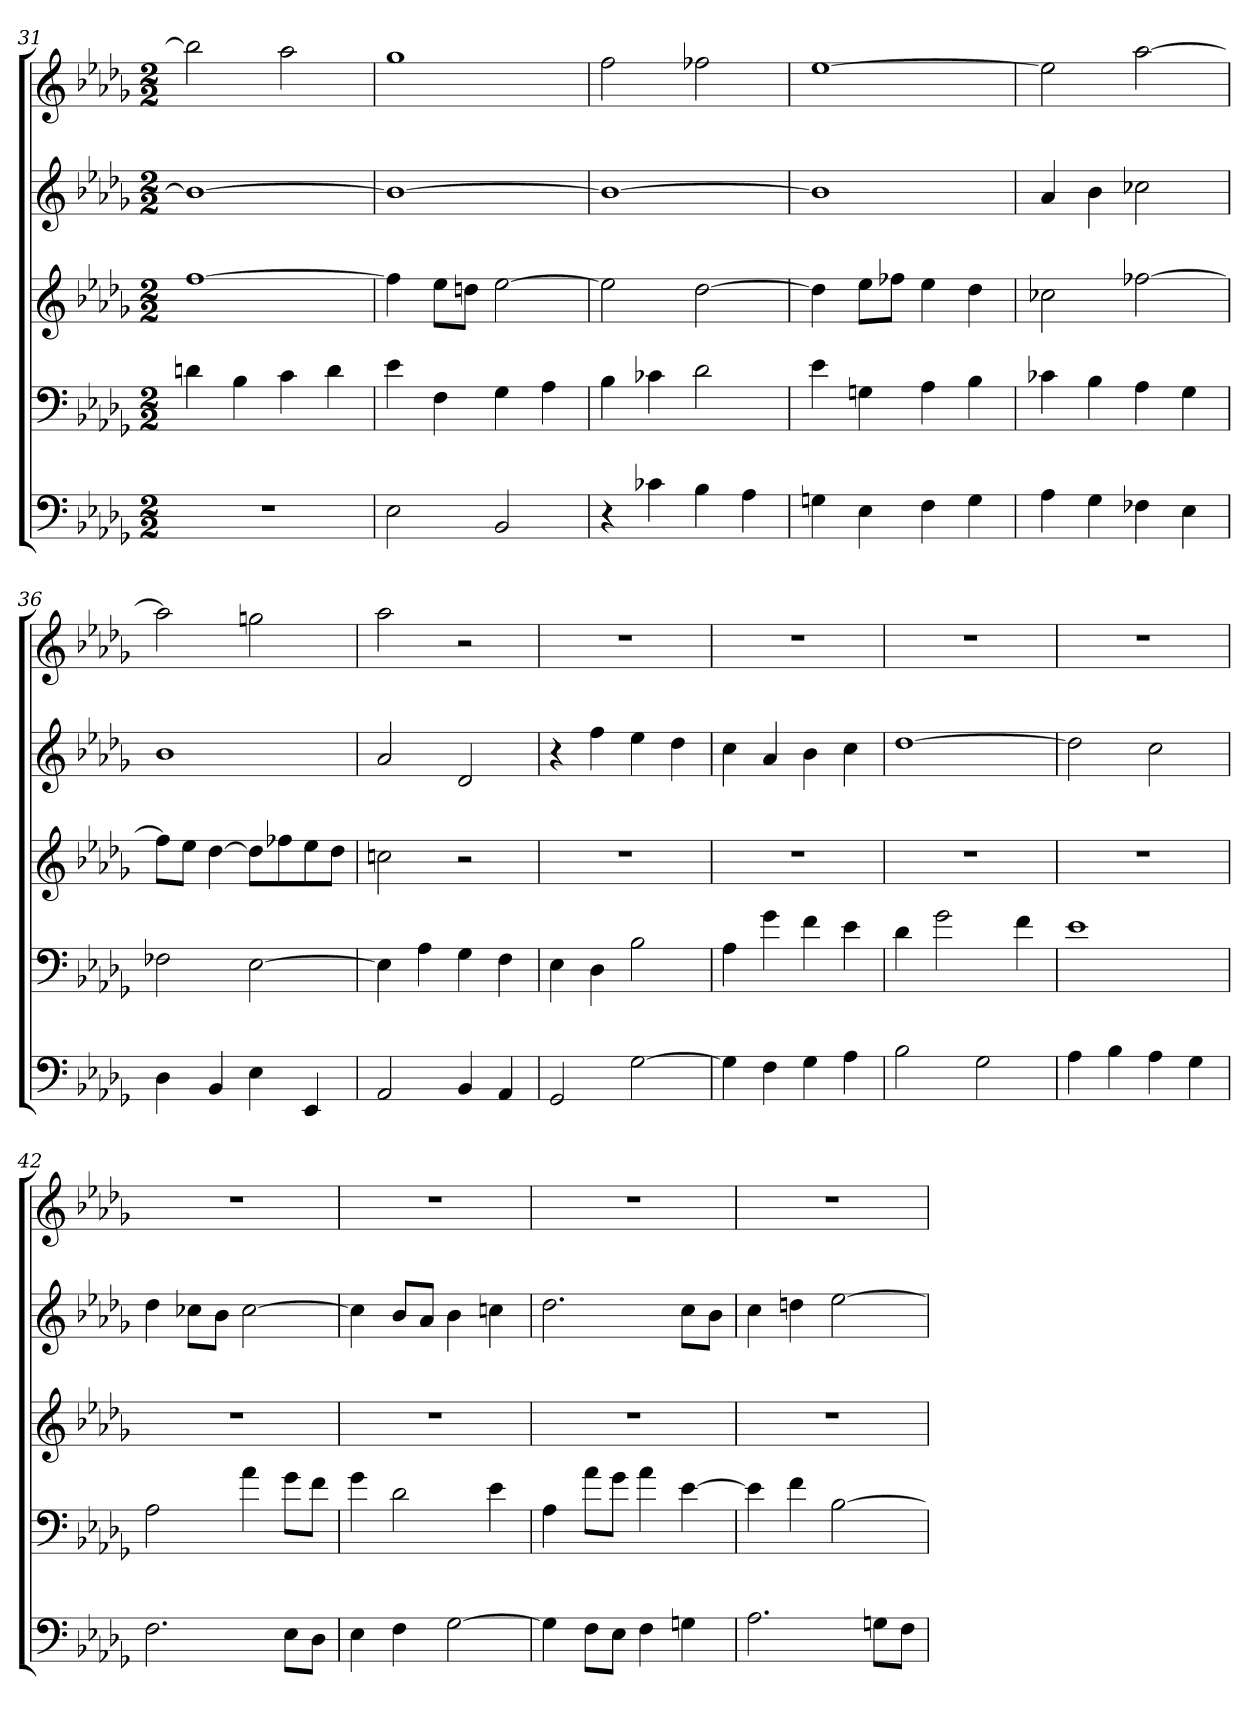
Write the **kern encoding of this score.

**kern	**kern	**kern	**kern	**kern
*part5	*part4	*part3	*part2	*part1
*staff5	*staff4	*staff3	*staff2	*staff1
*clefF4	*clefF4	*clefG2	*clefG2	*clefG2
*k[b-e-a-d-g-]	*k[b-e-a-d-g-]	*k[b-e-a-d-g-]	*k[b-e-a-d-g-]	*k[b-e-a-d-g-]
*b-:	*b-:	*b-:	*b-:	*b-:
*M2/2	*M2/2	*M2/2	*M2/2	*M2/2
=31	=31	=31	=31	=31
1r	4dn	[1ff	1b-_	2bb-]
.	4B-	.	.	.
.	4c	.	.	2aa-
.	4d	.	.	.
=32	=32	=32	=32	=32
2E-	4e-	4ff]	1b-_	1gg-
.	4F	8ee-\L	.	.
.	.	8ddn\J	.	.
2BB-	4G-	[2ee-	.	.
.	4A-	.	.	.
=33	=33	=33	=33	=33
4r	4B-	2ee-]	1b-_	2ff
4c-X	4c-X	.	.	.
4B-	2d-	[2dd-	.	2ff-X
4A-	.	.	.	.
=34	=34	=34	=34	=34
4Gn	4e-	4dd-]	1b-]	[1ee-
4E-	4Gn	8ee-\L	.	.
.	.	8ff-X\J	.	.
4F	4A-	4ee-	.	.
4G	4B-	4dd-	.	.
=35	=35	=35	=35	=35
4A-	4c-X	2cc-X	4a-	2ee-]
4G-	4B-	.	4b-	.
4F-X	4A-	[2ff-X	2cc-X	[2aa-
4E-	4G-	.	.	.
=36	=36	=36	=36	=36
4D-	2F-X	8ff-\L]	1b-	2aa-]
.	.	8ee-\J	.	.
4BB-	.	[4dd-	.	.
4E-	[2E-	8dd-\L]	.	2ggn
.	.	8ff-X\	.	.
4EE-	.	8ee-\	.	.
.	.	8dd-\J	.	.
=37	=37	=37	=37	=37
2AA-	4E-]	2ccn	2a-	2aa-
.	4A-	.	.	.
4BB-	4G-	2r	2d-	2r
4AA-	4F	.	.	.
=38	=38	=38	=38	=38
2GG-	4E-	1r	4r	1r
.	4D-	.	4ff	.
[2G-	2B-	.	4ee-	.
.	.	.	4dd-	.
=39	=39	=39	=39	=39
4G-]	4A-	1r	4cc	1r
4F	4g-	.	4a-	.
4G-	4f	.	4b-	.
4A-	4e-	.	4cc	.
=40	=40	=40	=40	=40
2B-	4d-	1r	[1dd-	1r
.	2g-	.	.	.
2G-	.	.	.	.
.	4f	.	.	.
=41	=41	=41	=41	=41
4A-	1e-	1r	2dd-]	1r
4B-	.	.	.	.
4A-	.	.	2cc	.
4G-	.	.	.	.
=42	=42	=42	=42	=42
2.F	2A-	1r	4dd-	1r
.	.	.	8cc-X\L	.
.	.	.	8b-\J	.
.	4a-	.	[2cc-	.
8E-\L	8g-\L	.	.	.
8D-\J	8f\J	.	.	.
=43	=43	=43	=43	=43
4E-	4g-	1r	4cc-]	1r
4F	2d-	.	8b-/L	.
.	.	.	8a-/J	.
[2G-	.	.	4b-	.
.	4e-	.	4ccn	.
=44	=44	=44	=44	=44
4G-]	4A-	1r	2.dd-	1r
8F\L	8a-\L	.	.	.
8E-\J	8g-\J	.	.	.
4F	4a-	.	.	.
4Gn	[4e-	.	8cc\L	.
.	.	.	8b-\J	.
=45	=45	=45	=45	=45
2.A-	4e-]	1r	4cc	1r
.	4f	.	4ddn	.
.	[2B-	.	[2ee-	.
8Gn\L	.	.	.	.
8F\J	.	.	.	.
=	=	=	=	=
*-	*-	*-	*-	*-
